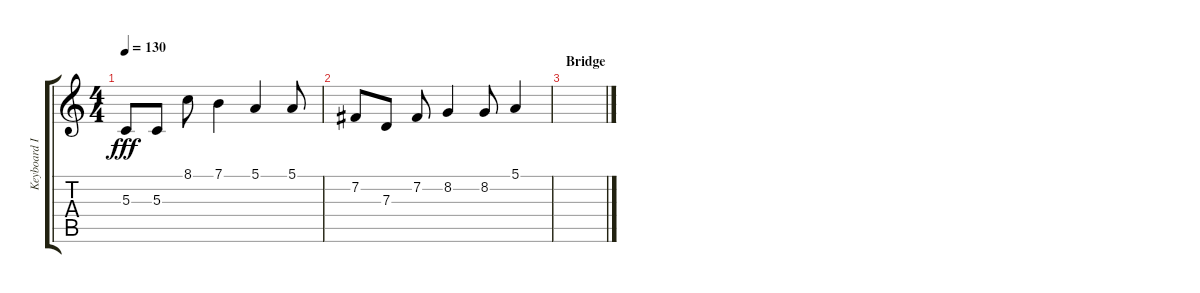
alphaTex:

\track ("Keyboard II" "Keyboard I") {instrument acousticgrandpiano}
\staff {score tabs}
\tuning (E4 B3 G3 D3 A2 E2) {hide}
\ts (4 4)
\tempo 130
\clef g2
\ks c
5.3.8{dy fff} 5.3.8 8.1.8 7.1.4 5.1.4 5.1.8 |
7.2.8 7.3.8 7.2.8 8.2.4 8.2.8 5.1.4 |
\section ("" "Bridge")
